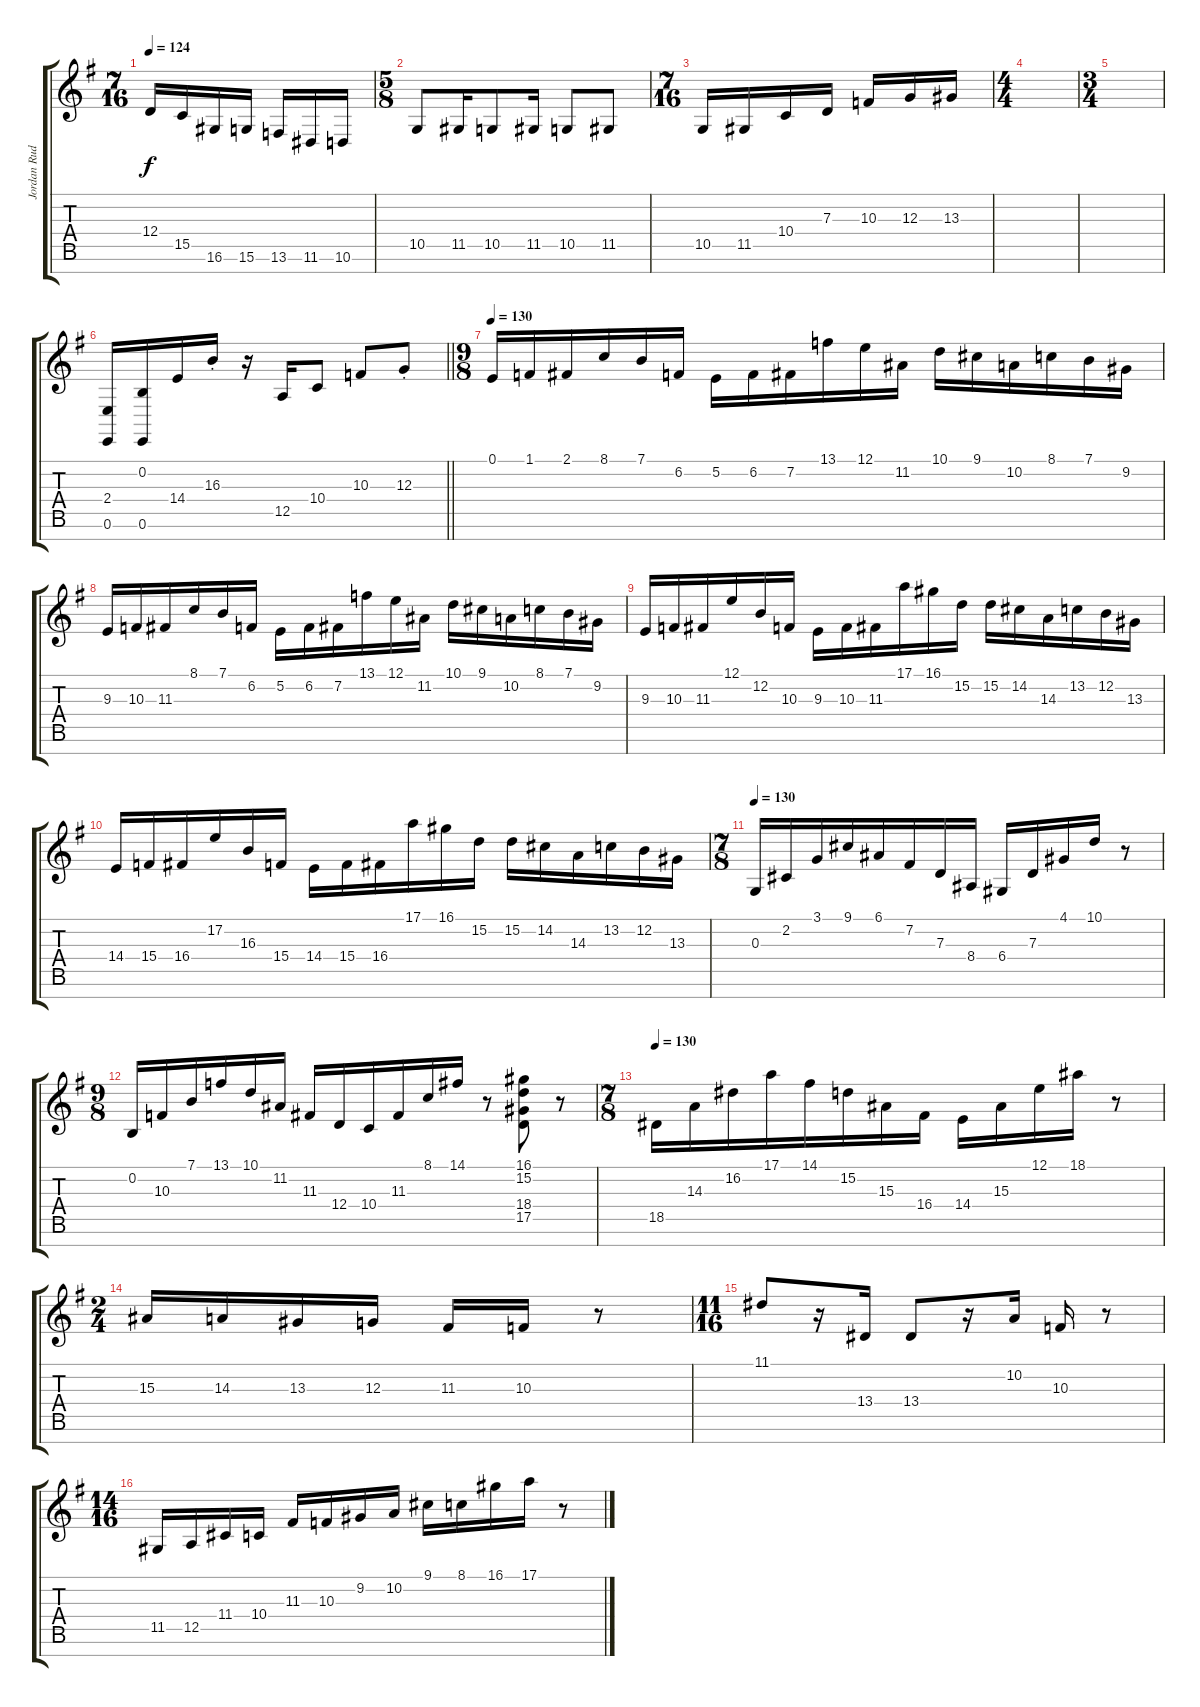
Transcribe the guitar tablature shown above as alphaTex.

\track ("Jordan Rudess - Keyboards" "Jordan Rud") {instrument lead2sawtooth}
\staff {score tabs}
\tuning (E4 B3 G3 D3 A2 E2 B1) {hide}
\ts (7 16)
\tempo 124
\clef g2
\ks g
12.4.16{dy f} 15.5.16 16.6.16 15.6.16 13.6.16 11.6.16 10.6.16 |
\ts (5 8)
10.5.8 11.5.16 10.5.8 11.5.16 10.5.8 11.5.8 |
\ts (7 16)
10.5.16 11.5.16 10.4.16 7.3.16 10.3.16 12.3.16 13.3.16 |
\ts (4 4)
|
\ts (3 4)
|
\barLineRight lightlight
(2.4 0.6).16{instrument lead3calliope} (0.2 0.6).16 14.4.16 16.3{st}.16 r.16 12.5.16 10.4.8 10.3.8 12.3{st}.8 |
\ts (9 8)
\tempo 130
0.1.16{volume 13 instrument lead1square} 1.1.16 2.1.16 8.1.16 7.1.16 6.2.16 5.2.16 6.2.16 7.2.16 13.1.16 12.1.16 11.2.16 10.1.16 9.1.16 10.2.16 8.1.16 7.1.16 9.2.16 |
9.3.16 10.3.16 11.3.16 8.1.16 7.1.16 6.2.16 5.2.16 6.2.16 7.2.16 13.1.16 12.1.16 11.2.16 10.1.16 9.1.16 10.2.16 8.1.16 7.1.16 9.2.16 |
9.3.16 10.3.16 11.3.16 12.1.16 12.2.16 10.3.16 9.3.16 10.3.16 11.3.16 17.1.16 16.1.16 15.2.16 15.2.16 14.2.16 14.3.16 13.2.16 12.2.16 13.3.16 |
14.4.16 15.4.16 16.4.16 17.2.16 16.3.16 15.4.16 14.4.16 15.4.16 16.4.16 17.1.16 16.1.16 15.2.16 15.2.16 14.2.16 14.3.16 13.2.16 12.2.16 13.3.16 |
\ts (7 8)
\tempo 130
0.3.16{instrument lead2sawtooth} 2.2.16 3.1.16 9.1.16 6.1.16 7.2.16 7.3.16 8.4.16 6.4.16 7.3.16 4.1.16 10.1.16 r.8 |
\ts (9 8)
0.2.16 10.3.16 7.1.16 13.1.16 10.1.16 11.2.16 11.3.16 12.4.16 10.4.16 11.3.16 8.1.16 14.1.16 r.8 (16.1 15.2 18.4 17.5).8 r.8 |
\ts (7 8)
\tempo 130
18.5.16{instrument lead1square} 14.3.16 16.2.16 17.1.16 14.1.16 15.2.16 15.3.16 16.4.16 14.4.16 15.3.16 12.1.16 18.1.16 r.8 |
\ts (2 4)
15.3.16 14.3.16 13.3.16 12.3.16 11.3.16 10.3.16 r.8 |
\ts (11 16)
11.1.8 r.16 13.4.16 13.4.8 r.16 10.2.16 10.3.16 r.8 |
\ts (14 16)
11.5.16 12.5.16 11.4.16 10.4.16 11.3.16 10.3.16 9.2.16 10.2.16 9.1.16 8.1.16 16.1.16 17.1.16 r.8
